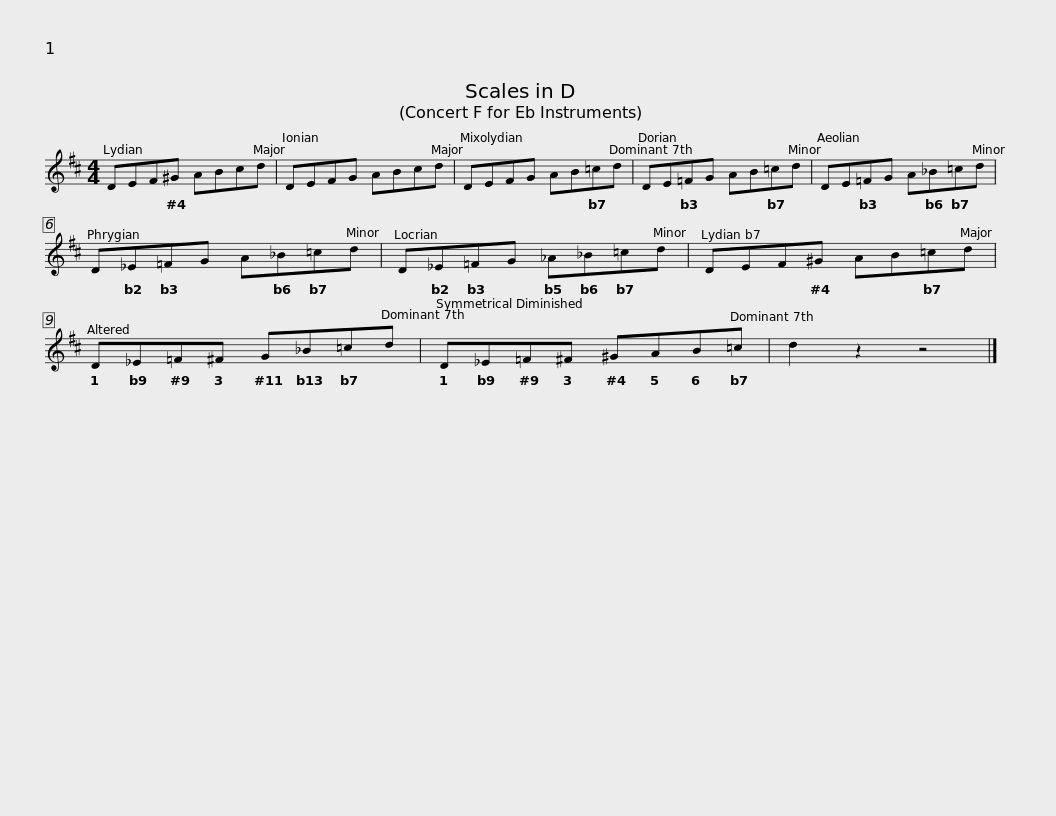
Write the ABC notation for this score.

X:1
L:1/8
M:4/4
I:linebreak $
K:D
V:1 treble
V:1
 DEF^G ABcd | DEFG ABcd |$ DEFG AB=cd | DE=FG AB=cd |$ DE=FG A_B=cd | %5
 D_E=FG A_B=cd |$ D_E=FG _A_B=cd | DEF^G AB=cd |$ D_E=F^F G_B=cd | D_E=F^F ^GAB=c | %10
 d2 z2 z4 |] %11
